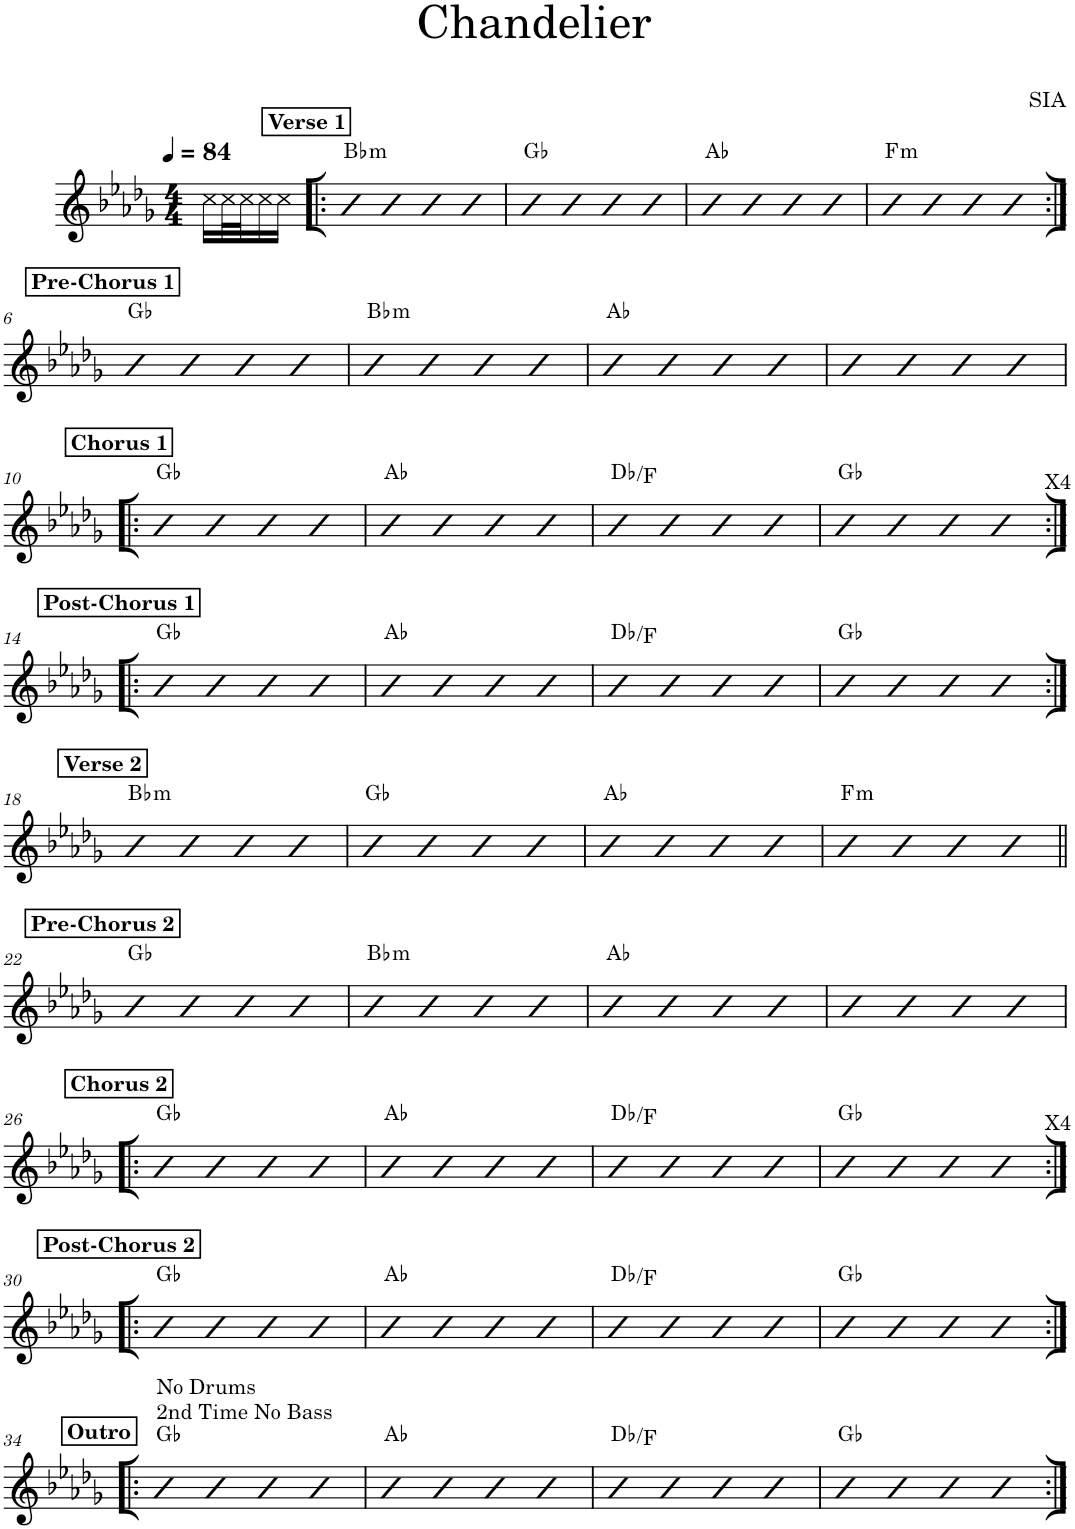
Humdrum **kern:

**kern	**harte
*part1	*part1
*staff1	*
*I"Piano	*
*I'Pno.	*
*clefG2	*
*k[b-e-a-d-g-]	*
*M4/4	*
*MM84	*
=1	=1
16cc\LL	.
32cc\L	.
32cc\J	.
16cc\	.
16cc\JJ	.
!!LO:REH:place=s1:a:B:cj:t=Verse 1
=2!|:	=2!|:
!	!LO:H:kt=m
4b-	Bb:min
4b-	.
4b-	.
4b-	.
=3	=3
4b-	Gb:maj
4b-	.
4b-	.
4b-	.
=4	=4
4b-	Ab:maj
4b-	.
4b-	.
4b-	.
=5	=5
!	!LO:H:kt=m
4b-	F:min
4b-	.
4b-	.
4b-	.
!!LO:LB:g=z
!!LO:REH:place=s1:a:B:cj:t=Pre-Chorus 1
=6:|!	=6:|!
4b-	Gb:maj
4b-	.
4b-	.
4b-	.
=7	=7
!	!LO:H:kt=m
4b-	Bb:min
4b-	.
4b-	.
4b-	.
=8	=8
4b-	Ab:maj
4b-	.
4b-	.
4b-	.
=9	=9
4b-	.
4b-	.
4b-	.
4b-	.
!!LO:LB:g=z
!!LO:REH:place=s1:a:B:cj:t=Chorus 1
=10!|:	=10!|:
4b-	Gb:maj
4b-	.
4b-	.
4b-	.
=11	=11
4b-	Ab:maj
4b-	.
4b-	.
4b-	.
=12	=12
4b-	Db:maj/3
4b-	.
4b-	.
4b-	.
=13	=13
4b-	Gb:maj
4b-	.
4b-	.
!LO:TX:a:t=X4	!
4b-	.
!!LO:LB:g=z
!!LO:REH:place=s1:a:B:cj:t=Post-Chorus 1
=14:|!|:	=14:|!|:
4b-	Gb:maj
4b-	.
4b-	.
4b-	.
=15	=15
4b-	Ab:maj
4b-	.
4b-	.
4b-	.
=16	=16
4b-	Db:maj/3
4b-	.
4b-	.
4b-	.
=17	=17
4b-	Gb:maj
4b-	.
4b-	.
4b-	.
!!LO:LB:g=z
!!LO:REH:place=s1:a:B:cj:t=Verse 2
=18:|!	=18:|!
!	!LO:H:kt=m
4b-	Bb:min
4b-	.
4b-	.
4b-	.
=19	=19
4b-	Gb:maj
4b-	.
4b-	.
4b-	.
=20	=20
4b-	Ab:maj
4b-	.
4b-	.
4b-	.
=21	=21
!	!LO:H:kt=m
4b-	F:min
4b-	.
4b-	.
4b-	.
!!LO:LB:g=z
!!LO:REH:place=s1:a:B:cj:t=Pre-Chorus 2
=22||	=22||
4b-	Gb:maj
4b-	.
4b-	.
4b-	.
=23	=23
!	!LO:H:kt=m
4b-	Bb:min
4b-	.
4b-	.
4b-	.
=24	=24
4b-	Ab:maj
4b-	.
4b-	.
4b-	.
=25	=25
4b-	.
4b-	.
4b-	.
4b-	.
!!LO:LB:g=z
!!LO:REH:place=s1:a:B:cj:t=Chorus 2
=26!|:	=26!|:
4b-	Gb:maj
4b-	.
4b-	.
4b-	.
=27	=27
4b-	Ab:maj
4b-	.
4b-	.
4b-	.
=28	=28
4b-	Db:maj/3
4b-	.
4b-	.
4b-	.
=29	=29
4b-	Gb:maj
4b-	.
4b-	.
!LO:TX:a:t=X4	!
4b-	.
!!LO:LB:g=z
!!LO:REH:place=s1:a:B:cj:t=Post-Chorus 2
=30:|!|:	=30:|!|:
4b-	Gb:maj
4b-	.
4b-	.
4b-	.
=31	=31
4b-	Ab:maj
4b-	.
4b-	.
4b-	.
=32	=32
4b-	Db:maj/3
4b-	.
4b-	.
4b-	.
=33	=33
4b-	Gb:maj
4b-	.
4b-	.
4b-	.
!!LO:LB:g=z
!!LO:REH:place=s1:a:B:cj:t=Outro
=34:|!|:	=34:|!|:
!LO:TX:a:t=No Drums	!
!LO:TX:a:t=2nd Time No Bass	!
4b-	Gb:maj
4b-	.
4b-	.
4b-	.
=35	=35
4b-	Ab:maj
4b-	.
4b-	.
4b-	.
=36	=36
4b-	Db:maj/3
4b-	.
4b-	.
4b-	.
=37	=37
4b-	Gb:maj
4b-	.
4b-	.
4b-	.
=:|!	=:|!
*-	*-
